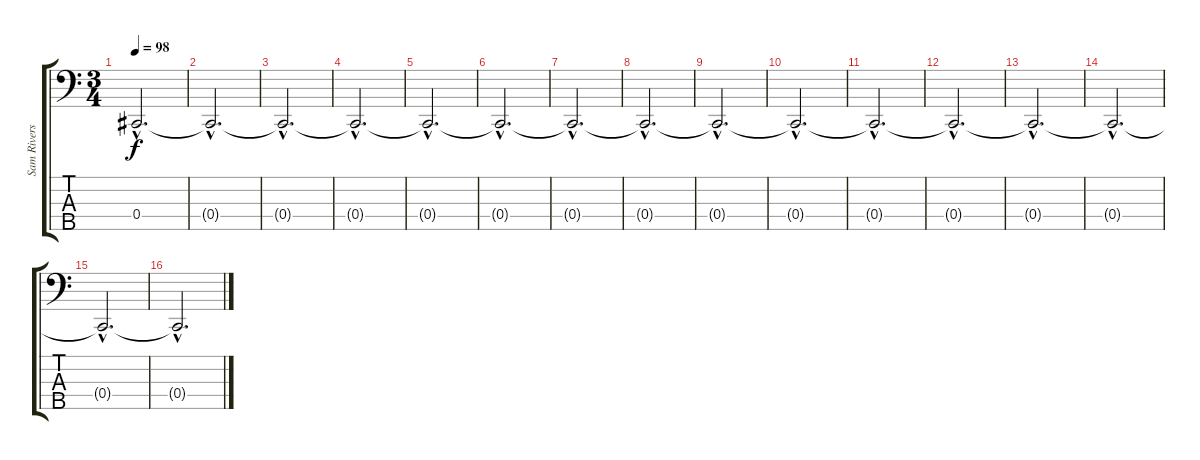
\track ("Sam Rivers - Bass" "Sam Rivers") {instrument electricbassfinger}
\staff {score tabs}
\tuning (E2 B1 Gb1 Db1 Ab0) {hide}
\ts (3 4)
\tempo 98
\clef f4
\ks c
0.4{hac t}.2{d dy f} |
0.4{hac t}.2{d} |
0.4{hac t}.2{d} |
0.4{hac t}.2{d} |
0.4{hac t}.2{d} |
0.4{hac t}.2{d} |
0.4{hac t}.2{d} |
0.4{hac t}.2{d} |
0.4{hac t}.2{d} |
0.4{hac t}.2{d} |
0.4{hac t}.2{d} |
0.4{hac t}.2{d} |
0.4{hac t}.2{d} |
0.4{hac t}.2{d} |
0.4{hac t}.2{d} |
0.4{hac t}.2{d}
